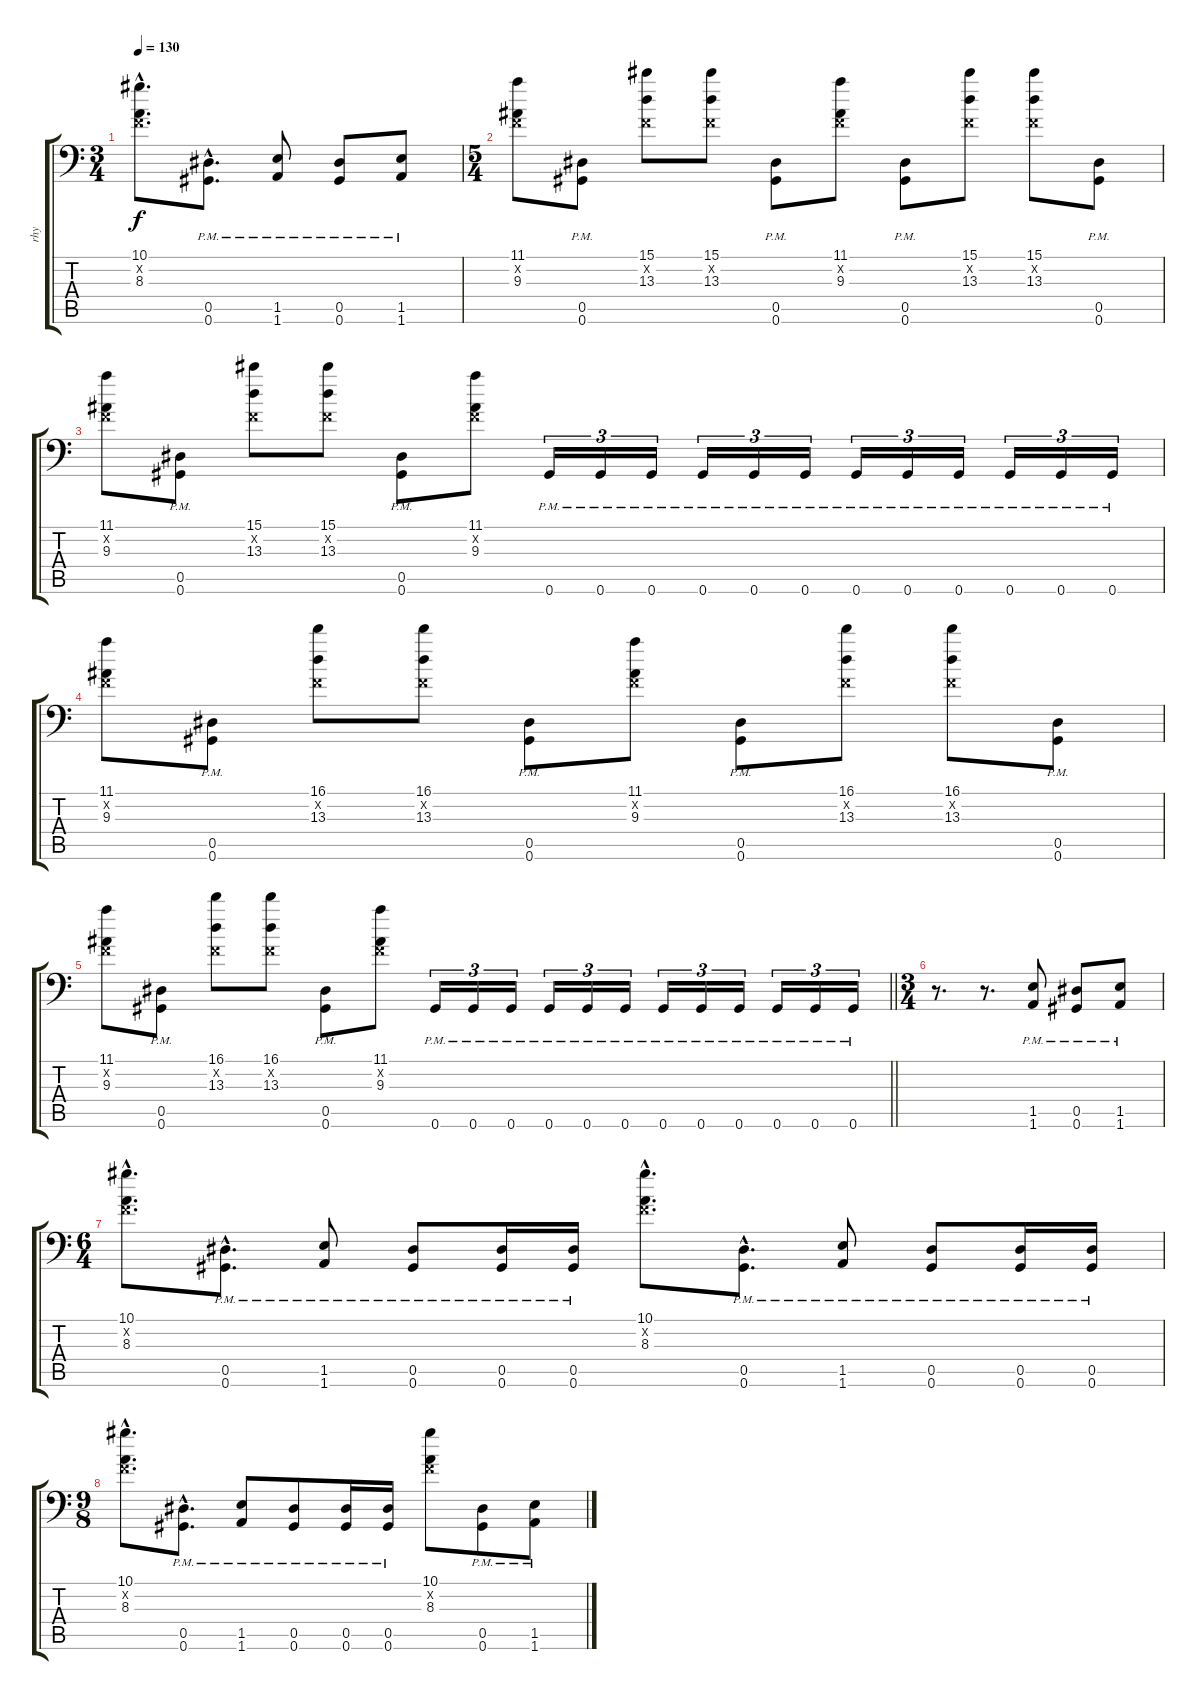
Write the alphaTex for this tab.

\track ("rhy" "rhy") {instrument distortionguitar}
\staff {score tabs}
\tuning (Bb3 F3 Db3 Ab2 Eb2 Ab1) {hide}
\ts (3 4)
\tempo 130
\clef f4
\ks c
(10.1{hac} 0.2{hac x} 8.3{hac}).8{d dy f} (0.5{hac pm} 0.6{hac pm}).8{d} (1.5{pm} 1.6{pm}).8 (0.5{pm} 0.6{pm}).8 (1.5{pm} 1.6{pm}).8 |
\ts (5 4)
\section ("" "")
(11.1 0.2{x} 9.3).8 (0.5{pm} 0.6{pm}).8 (15.1 0.2{x} 13.3).8 (15.1 0.2{x} 13.3).8 (0.5{pm} 0.6{pm}).8 (11.1 0.2{x} 9.3).8 (0.5{pm} 0.6{pm}).8 (15.1 0.2{x} 13.3).8 (15.1 0.2{x} 13.3).8 (0.5{pm} 0.6{pm}).8 |
(11.1 0.2{x} 9.3).8 (0.5{pm} 0.6{pm}).8 (15.1 0.2{x} 13.3).8 (15.1 0.2{x} 13.3).8 (0.5{pm} 0.6{pm}).8 (11.1 0.2{x} 9.3).8 0.6{pm}.16{tu (3 2)} 0.6{pm}.16{tu (3 2)} 0.6{pm}.16{tu (3 2)} 0.6{pm}.16{tu (3 2)} 0.6{pm}.16{tu (3 2)} 0.6{pm}.16{tu (3 2)} 0.6{pm}.16{tu (3 2)} 0.6{pm}.16{tu (3 2)} 0.6{pm}.16{tu (3 2)} 0.6{pm}.16{tu (3 2)} 0.6{pm}.16{tu (3 2)} 0.6{pm}.16{tu (3 2)} |
(11.1 0.2{x} 9.3).8 (0.5{pm} 0.6{pm}).8 (16.1 0.2{x} 13.3).8 (16.1 0.2{x} 13.3).8 (0.5{pm} 0.6{pm}).8 (11.1 0.2{x} 9.3).8 (0.5{pm} 0.6{pm}).8 (16.1 0.2{x} 13.3).8 (16.1 0.2{x} 13.3).8 (0.5{pm} 0.6{pm}).8 |
\barLineRight lightlight
(11.1 0.2{x} 9.3).8 (0.5{pm} 0.6{pm}).8 (16.1 0.2{x} 13.3).8 (16.1 0.2{x} 13.3).8 (0.5{pm} 0.6{pm}).8 (11.1 0.2{x} 9.3).8 0.6{pm}.16{tu (3 2)} 0.6{pm}.16{tu (3 2)} 0.6{pm}.16{tu (3 2)} 0.6{pm}.16{tu (3 2)} 0.6{pm}.16{tu (3 2)} 0.6{pm}.16{tu (3 2)} 0.6{pm}.16{tu (3 2)} 0.6{pm}.16{tu (3 2)} 0.6{pm}.16{tu (3 2)} 0.6{pm}.16{tu (3 2)} 0.6{pm}.16{tu (3 2)} 0.6{pm}.16{tu (3 2)} |
\ts (3 4)
\section ("" "")
r.8{d} r.8{d} (1.5{pm} 1.6{pm}).8 (0.5{pm} 0.6{pm}).8 (1.5{pm} 1.6{pm}).8 |
\ts (6 4)
(10.1{hac} 0.2{hac x} 8.3{hac}).8{d} (0.5{hac pm} 0.6{hac pm}).8{d} (1.5{pm} 1.6{pm}).8 (0.5{pm} 0.6{pm}).8 (0.5{pm} 0.6{pm}).16 (0.5{pm} 0.6{pm}).16 (10.1{hac} 0.2{hac x} 8.3{hac}).8{d} (0.5{hac pm} 0.6{hac pm}).8{d} (1.5{pm} 1.6{pm}).8 (0.5{pm} 0.6{pm}).8 (0.5{pm} 0.6{pm}).16 (0.5{pm} 0.6{pm}).16 |
\ts (9 8)
(10.1{hac} 0.2{hac x} 8.3{hac}).8{d} (0.5{hac pm} 0.6{hac pm}).8{d} (1.5{pm} 1.6{pm}).8 (0.5{pm} 0.6{pm}).8 (0.5{pm} 0.6{pm}).16 (0.5{pm} 0.6{pm}).16 (10.1 0.2{x} 8.3).8 (0.5{pm} 0.6{pm}).8 (1.5{pm} 1.6{pm}).8
